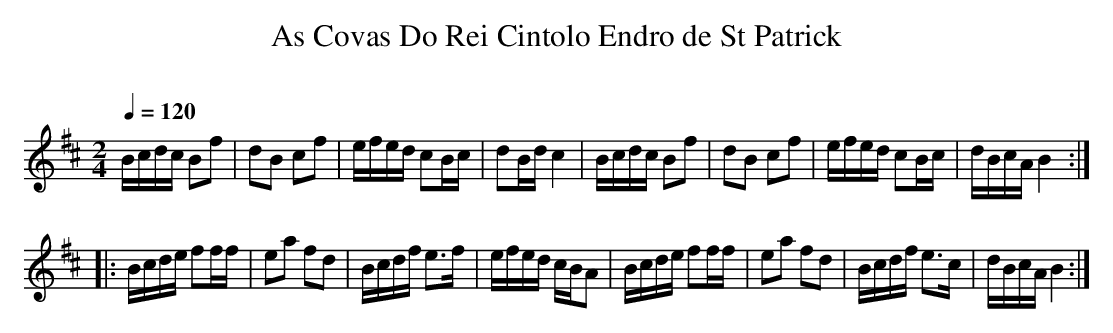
X:1
T:As Covas Do Rei Cintolo Endro de St Patrick
C:
M:2/4
L:1/16
Q:1/4=120
V:1
K:D
Bcdc B2f2 |d2B2 c2f2 |efed c2Bc |d2Bd c4 |Bcdc B2f2 |d2B2 c2f2 |efed c2Bc |dBcA B4 ::
Bcde f2ff |e2a2 f2d2 |Bcdf e3f |efed cBA2 |Bcde f2ff |e2a2 f2d2 |Bcdf e3c |dBcA B4 :|
